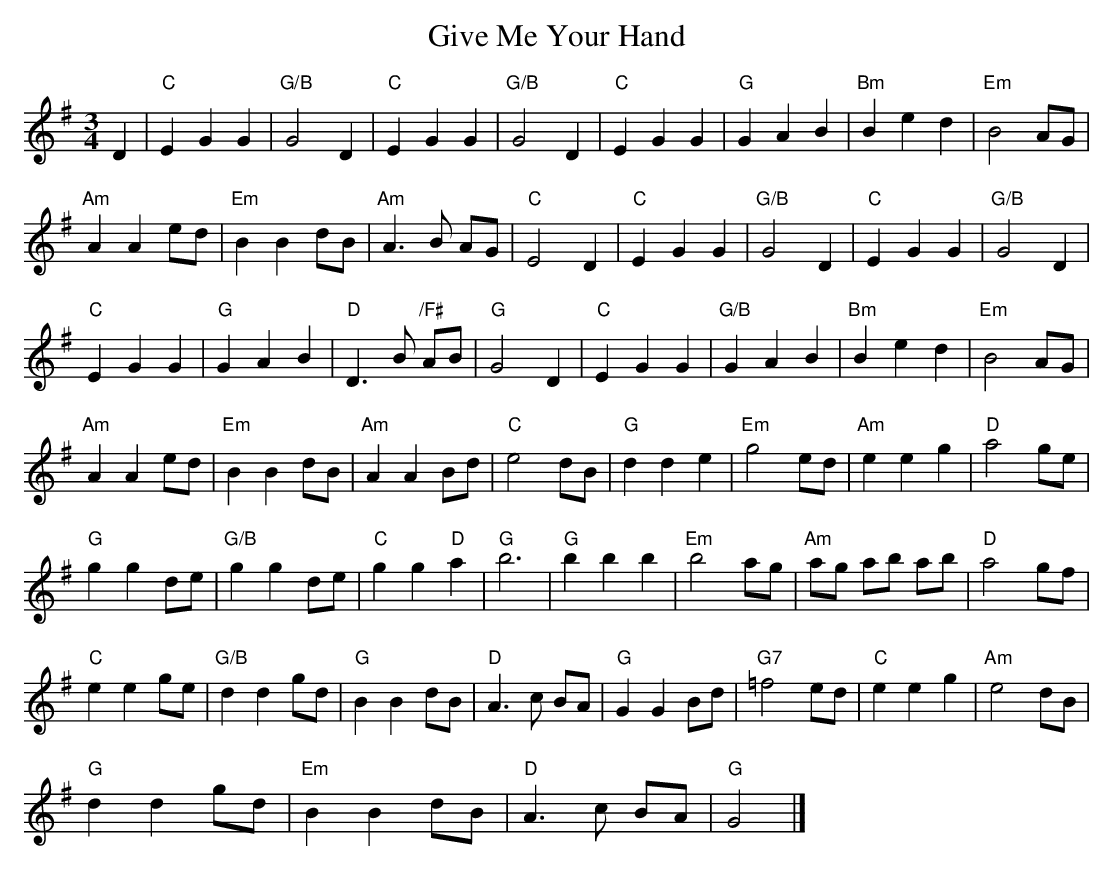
X:1
T:Give Me Your Hand
M:3/4
L:1/8
K:G Major
D2|"C"E2 G2 G2|"G/B"G4 D2|"C"E2 G2 G2|"G/B"G4 D2|"C"E2 G2 G2|"G"G2 A2 B2 |"Bm"B2 e2 d2|"Em"B4 AG|
"Am"A2 A2 ed|"Em"B2 B2 dB|"Am"A3 B AG|"C"E4 D2|"C"E2 G2 G2|"G/B"G4 D2|"C"E2 G2 G2|"G/B"G4 D2|
"C"E2 G2 G2|"G"G2 A2 B2|"D"D3 B "/F#"AB|"G"G4 D2|"C"E2 G2 G2|"G/B"G2 A2 B2|"Bm"B2 e2 d2|"Em"B4 AG|
"Am"A2 A2 ed|"Em"B2 B2 dB|"Am"A2 A2 Bd|"C"e4 dB|"G"d2 d2 e2|"Em"g4 ed|"Am"e2 e2 g2|"D"a4 ge|
"G"g2 g2 de|"G/B"g2 g2 de|"C"g2 g2 "D"a2|"G"b6|"G"b2 b2 b2|"Em"b4 ag|"Am"ag ab ab|"D"a4 gf|
"C"e2 e2 ge|"G/B"d2 d2 gd|"G"B2 B2 dB|"D"A3 c BA|"G"G2 G2 Bd|"G7"=f4 ed| "C"e2 e2 g2|"Am"e4 dB|
"G"d2 d2 gd|"Em"B2 B2 dB|"D"A3 c BA|"G"G4|]
